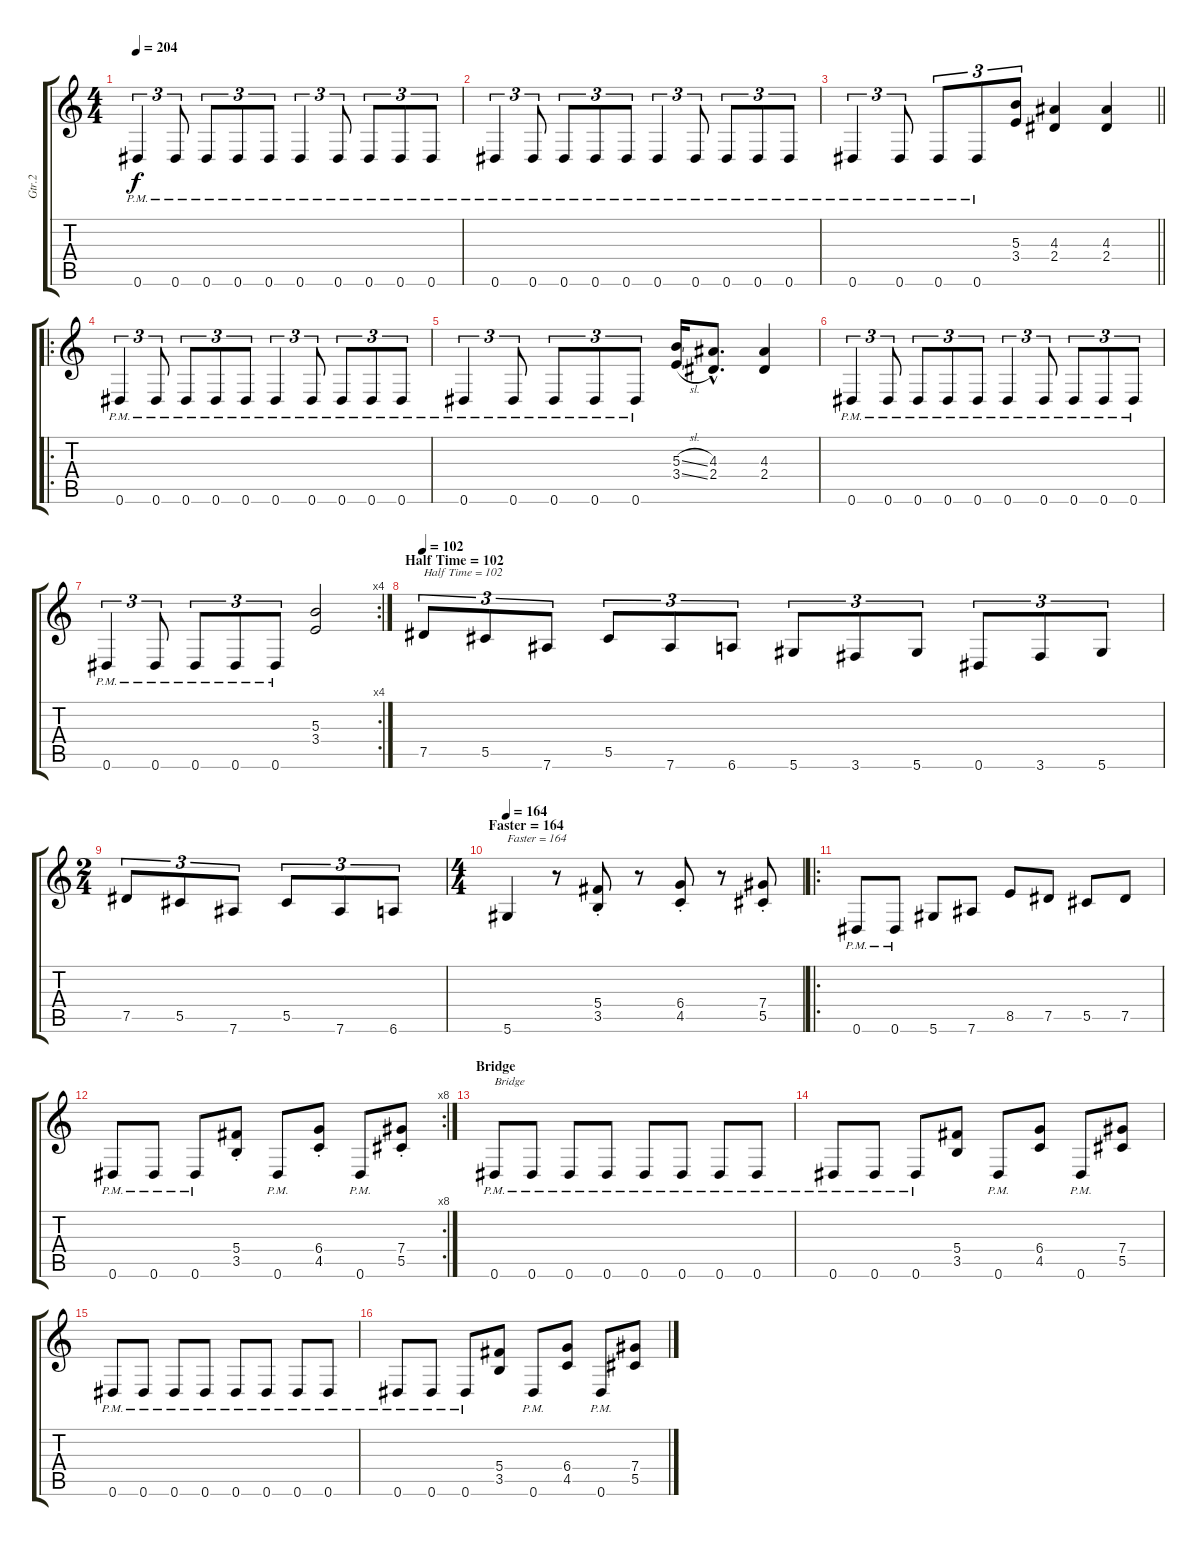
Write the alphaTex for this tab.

\track ("Gtr.2" "Gtr.2") {instrument distortionguitar}
\staff {score tabs}
\tuning (Eb4 Bb3 Gb3 Db3 Ab2 Eb2) {hide}
\ts (4 4)
\tempo 204
\clef g2
\ks c
0.6{pm}.4{tu (3 2) dy f} 0.6{pm}.8{tu (3 2)} 0.6{pm}.8{tu (3 2)} 0.6{pm}.8{tu (3 2)} 0.6{pm}.8{tu (3 2)} 0.6{pm}.4{tu (3 2)} 0.6{pm}.8{tu (3 2)} 0.6{pm}.8{tu (3 2)} 0.6{pm}.8{tu (3 2)} 0.6{pm}.8{tu (3 2)} |
0.6{pm}.4{tu (3 2)} 0.6{pm}.8{tu (3 2)} 0.6{pm}.8{tu (3 2)} 0.6{pm}.8{tu (3 2)} 0.6{pm}.8{tu (3 2)} 0.6{pm}.4{tu (3 2)} 0.6{pm}.8{tu (3 2)} 0.6{pm}.8{tu (3 2)} 0.6{pm}.8{tu (3 2)} 0.6{pm}.8{tu (3 2)} |
\barLineRight lightlight
0.6{pm}.4{tu (3 2)} 0.6{pm}.8{tu (3 2)} 0.6{pm}.8{tu (3 2)} 0.6{pm}.8{tu (3 2)} (5.3 3.4).8{tu (3 2)} (4.3 2.4).4 (4.3 2.4).4 |
\ro
0.6{pm}.4{tu (3 2)} 0.6{pm}.8{tu (3 2)} 0.6{pm}.8{tu (3 2)} 0.6{pm}.8{tu (3 2)} 0.6{pm}.8{tu (3 2)} 0.6{pm}.4{tu (3 2)} 0.6{pm}.8{tu (3 2)} 0.6{pm}.8{tu (3 2)} 0.6{pm}.8{tu (3 2)} 0.6{pm}.8{tu (3 2)} |
0.6{pm}.4{tu (3 2)} 0.6{pm}.8{tu (3 2)} 0.6{pm}.8{tu (3 2)} 0.6{pm}.8{tu (3 2)} 0.6{pm}.8{tu (3 2)} (5.3{sl} 3.4{sl}).16 (4.3{hac} 2.4{hac}).8{d} (4.3 2.4).4 |
0.6{pm}.4{tu (3 2)} 0.6{pm}.8{tu (3 2)} 0.6{pm}.8{tu (3 2)} 0.6{pm}.8{tu (3 2)} 0.6{pm}.8{tu (3 2)} 0.6{pm}.4{tu (3 2)} 0.6{pm}.8{tu (3 2)} 0.6{pm}.8{tu (3 2)} 0.6{pm}.8{tu (3 2)} 0.6{pm}.8{tu (3 2)} |
\rc 4
0.6{pm}.4{tu (3 2)} 0.6{pm}.8{tu (3 2)} 0.6{pm}.8{tu (3 2)} 0.6{pm}.8{tu (3 2)} 0.6{pm}.8{tu (3 2)} (5.3 3.4).2 |
\section ("" "Half Time = 102")
\tempo 102
7.5.8{tu (3 2) txt "Half Time = 102"} 5.5.8{tu (3 2)} 7.6.8{tu (3 2)} 5.5.8{tu (3 2)} 7.6.8{tu (3 2)} 6.6.8{tu (3 2)} 5.6.8{tu (3 2)} 3.6.8{tu (3 2)} 5.6.8{tu (3 2)} 0.6.8{tu (3 2)} 3.6.8{tu (3 2)} 5.6.8{tu (3 2)} |
\ts (2 4)
7.5.8{tu (3 2)} 5.5.8{tu (3 2)} 7.6.8{tu (3 2)} 5.5.8{tu (3 2)} 7.6.8{tu (3 2)} 6.6.8{tu (3 2)} |
\ts (4 4)
\section ("" "Faster = 164")
\tempo 164
5.6.4{txt "Faster = 164"} r.8 (5.4{st} 3.5{st}).8 r.8 (6.4{st} 4.5{st}).8 r.8 (7.4{st} 5.5{st}).8 |
\ro
0.6{pm}.8 0.6{pm}.8 5.6.8 7.6.8 8.5.8 7.5.8 5.5.8 7.5.8 |
\rc 8
0.6{pm}.8 0.6{pm}.8 0.6{pm}.8 (5.4{st} 3.5{st}).8 0.6{pm}.8 (6.4{st} 4.5{st}).8 0.6{pm}.8 (7.4{st} 5.5{st}).8 |
\section ("" "Bridge")
0.6{pm}.8{txt "Bridge"} 0.6{pm}.8 0.6{pm}.8 0.6{pm}.8 0.6{pm}.8 0.6{pm}.8 0.6{pm}.8 0.6{pm}.8 |
0.6{pm}.8 0.6{pm}.8 0.6{pm}.8 (5.4 3.5).8 0.6{pm}.8 (6.4 4.5).8 0.6{pm}.8 (7.4 5.5).8 |
0.6{pm}.8 0.6{pm}.8 0.6{pm}.8 0.6{pm}.8 0.6{pm}.8 0.6{pm}.8 0.6{pm}.8 0.6{pm}.8 |
0.6{pm}.8 0.6{pm}.8 0.6{pm}.8 (5.4 3.5).8 0.6{pm}.8 (6.4 4.5).8 0.6{pm}.8 (7.4 5.5).8
